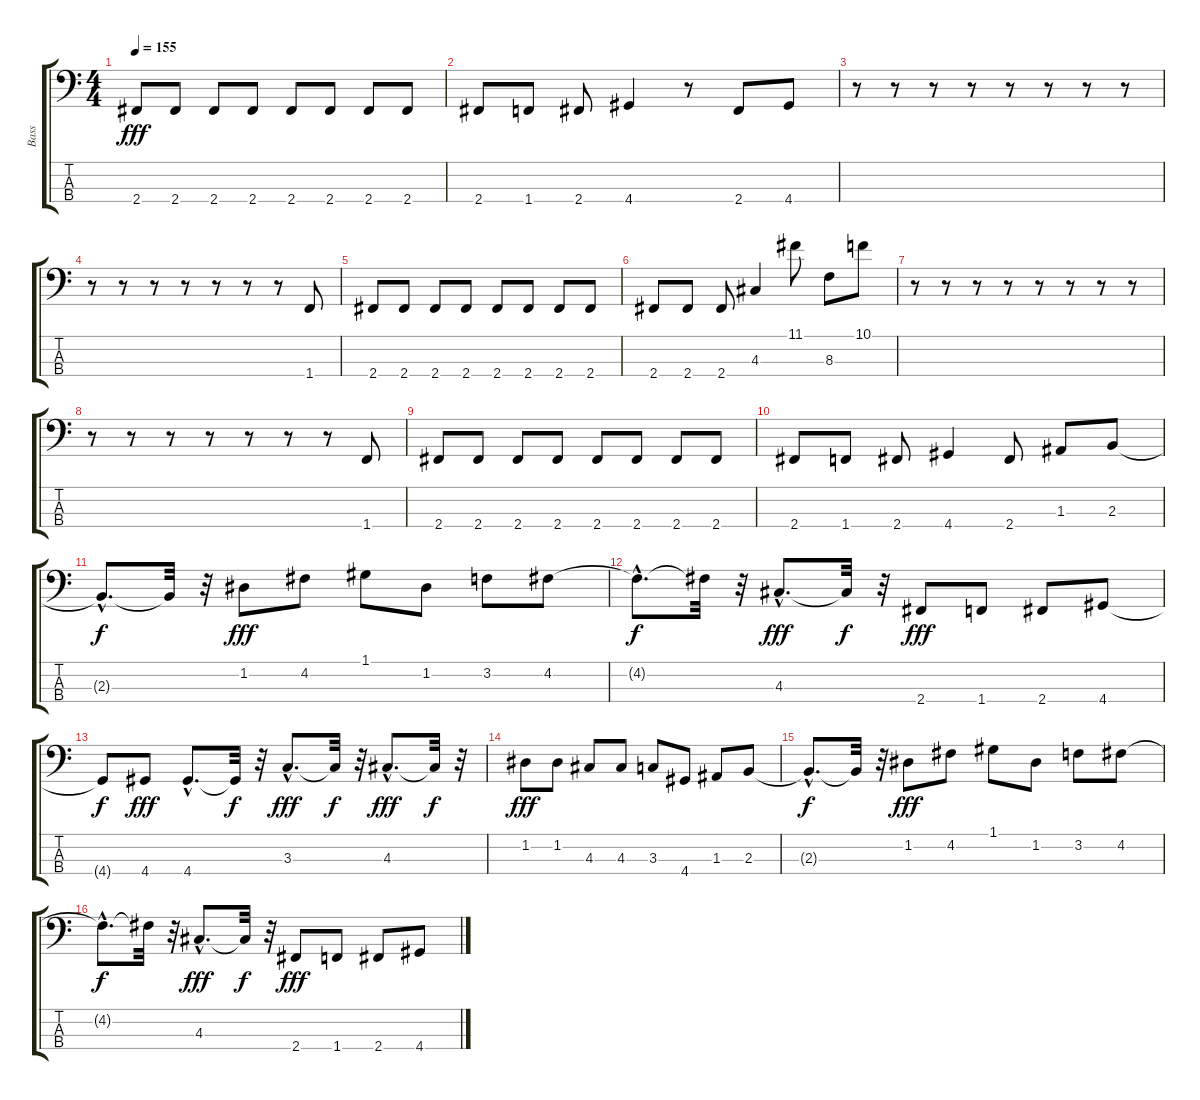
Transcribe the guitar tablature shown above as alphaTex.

\track ("Bass" "Bass") {instrument electricbassfinger}
\staff {score tabs}
\tuning (G2 D2 A1 E1) {hide}
\ts (4 4)
\tempo 155
\clef f4
\ks c
2.4.8{dy fff} 2.4.8 2.4.8 2.4.8 2.4.8 2.4.8 2.4.8 2.4.8 |
2.4.8 1.4.8 2.4.8 4.4.4 r.8 2.4.8 4.4.8 |
r.8 r.8 r.8 r.8 r.8 r.8 r.8 r.8 |
r.8 r.8 r.8 r.8 r.8 r.8 r.8 1.4.8 |
2.4.8 2.4.8 2.4.8 2.4.8 2.4.8 2.4.8 2.4.8 2.4.8 |
2.4.8 2.4.8 2.4.8 4.3.4 11.1.8 8.3.8 10.1.8 |
r.8 r.8 r.8 r.8 r.8 r.8 r.8 r.8 |
r.8 r.8 r.8 r.8 r.8 r.8 r.8 1.4.8 |
2.4.8 2.4.8 2.4.8 2.4.8 2.4.8 2.4.8 2.4.8 2.4.8 |
2.4.8 1.4.8 2.4.8 4.4.4 2.4.8 1.3.8 2.3.8 |
2.3{hac t}.8{d dy f} 2.3{t}.32 r.32 1.2.8{dy fff} 4.2.8 1.1.8 1.2.8 3.2.8 4.2.8 |
4.2{hac t}.8{d dy f} 4.2{t}.32 r.32 4.3{hac}.8{d dy fff} 4.3{t}.32{dy f} r.32 2.4.8{dy fff} 1.4.8 2.4.8 4.4.8 |
4.4{t}.8{dy f} 4.4.8{dy fff} 4.4{hac}.8{d} 4.4{t}.32{dy f} r.32 3.3{hac}.8{d dy fff} 3.3{t}.32{dy f} r.32 4.3{hac}.8{d dy fff} 4.3{t}.32{dy f} r.32 |
1.2.8{dy fff} 1.2.8 4.3.8 4.3.8 3.3.8 4.4.8 1.3.8 2.3.8 |
2.3{hac t}.8{d dy f} 2.3{t}.32 r.32 1.2.8{dy fff} 4.2.8 1.1.8 1.2.8 3.2.8 4.2.8 |
4.2{hac t}.8{d dy f} 4.2{t}.32 r.32 4.3{hac}.8{d dy fff} 4.3{t}.32{dy f} r.32 2.4.8{dy fff} 1.4.8 2.4.8 4.4.8
